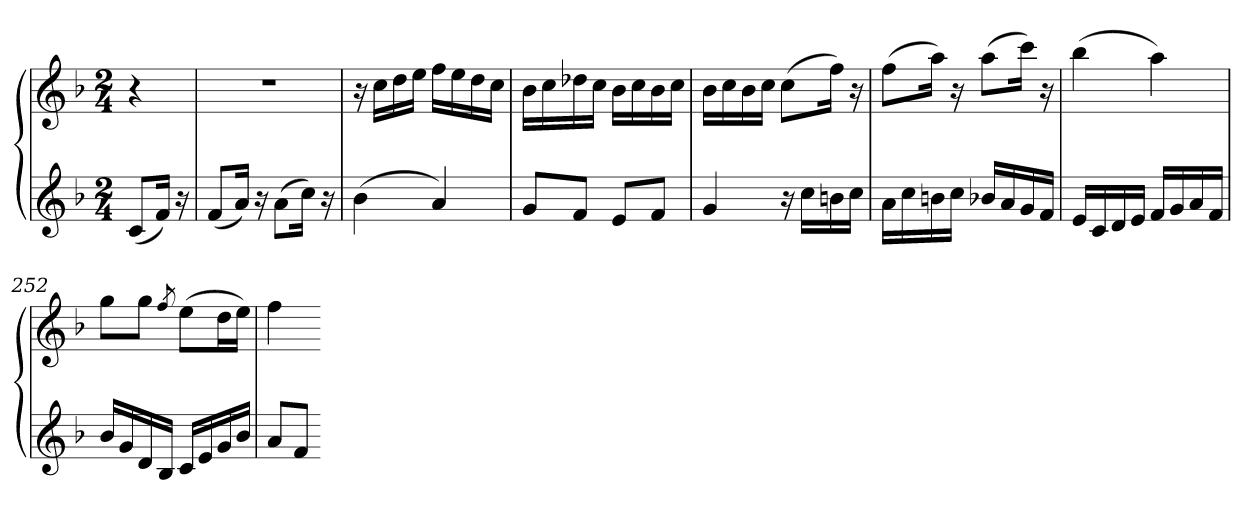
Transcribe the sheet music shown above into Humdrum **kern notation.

**kern	**kern
*part1	*part1
*staff2	*staff1
*clefG2	*clefG2
*k[b-]	*k[b-]
*F:	*F:
*M2/4	*M2/4
=	=
(8cL	4r
16fJk)	.
16r	.
=246	=246
(8fL	2r
16aJk)	.
16r	.
(8aL	.
16ccJk)	.
16r	.
=247	=247
(4b-	16r
.	16ccLL
.	16dd
.	16eeJJ
4a)	16ffLL
.	16ee
.	16dd
.	16ccJJ
=248	=248
8gL	16b-LL
.	16cc
8fJ	16dd-X
.	16ccJJ
8eL	16b-LL
.	16cc
8fJ	16b-
.	16ccJJ
=249	=249
4g	16b-LL
.	16cc
.	16b-
.	16ccJJ
16r	(8ccL
16ccLL	.
16bn	16ffJk)
16ccJJ	16r
=250	=250
16aLL	(8ffL
16cc	.
16bn	16aaJk)
16ccJJ	16r
16b-XLL	(8aaL
16a	.
16g	16cccJk)
16fJJ	16r
=251	=251
16eLL	(4bb-
16c	.
16d	.
16eJJ	.
16fLL	4aa)
16g	.
16a	.
16fJJ	.
=252	=252
16b-LL	8ggL
16g	.
16d	8ggJ
16B-JJ	.
.	8qff
16cLL	(8eeL
16e	.
16g	16ddL
16b-JJ	16eeJJ)
=253	=253
8aL	4ff
8fJ	.
=-	=-
*-	*-
